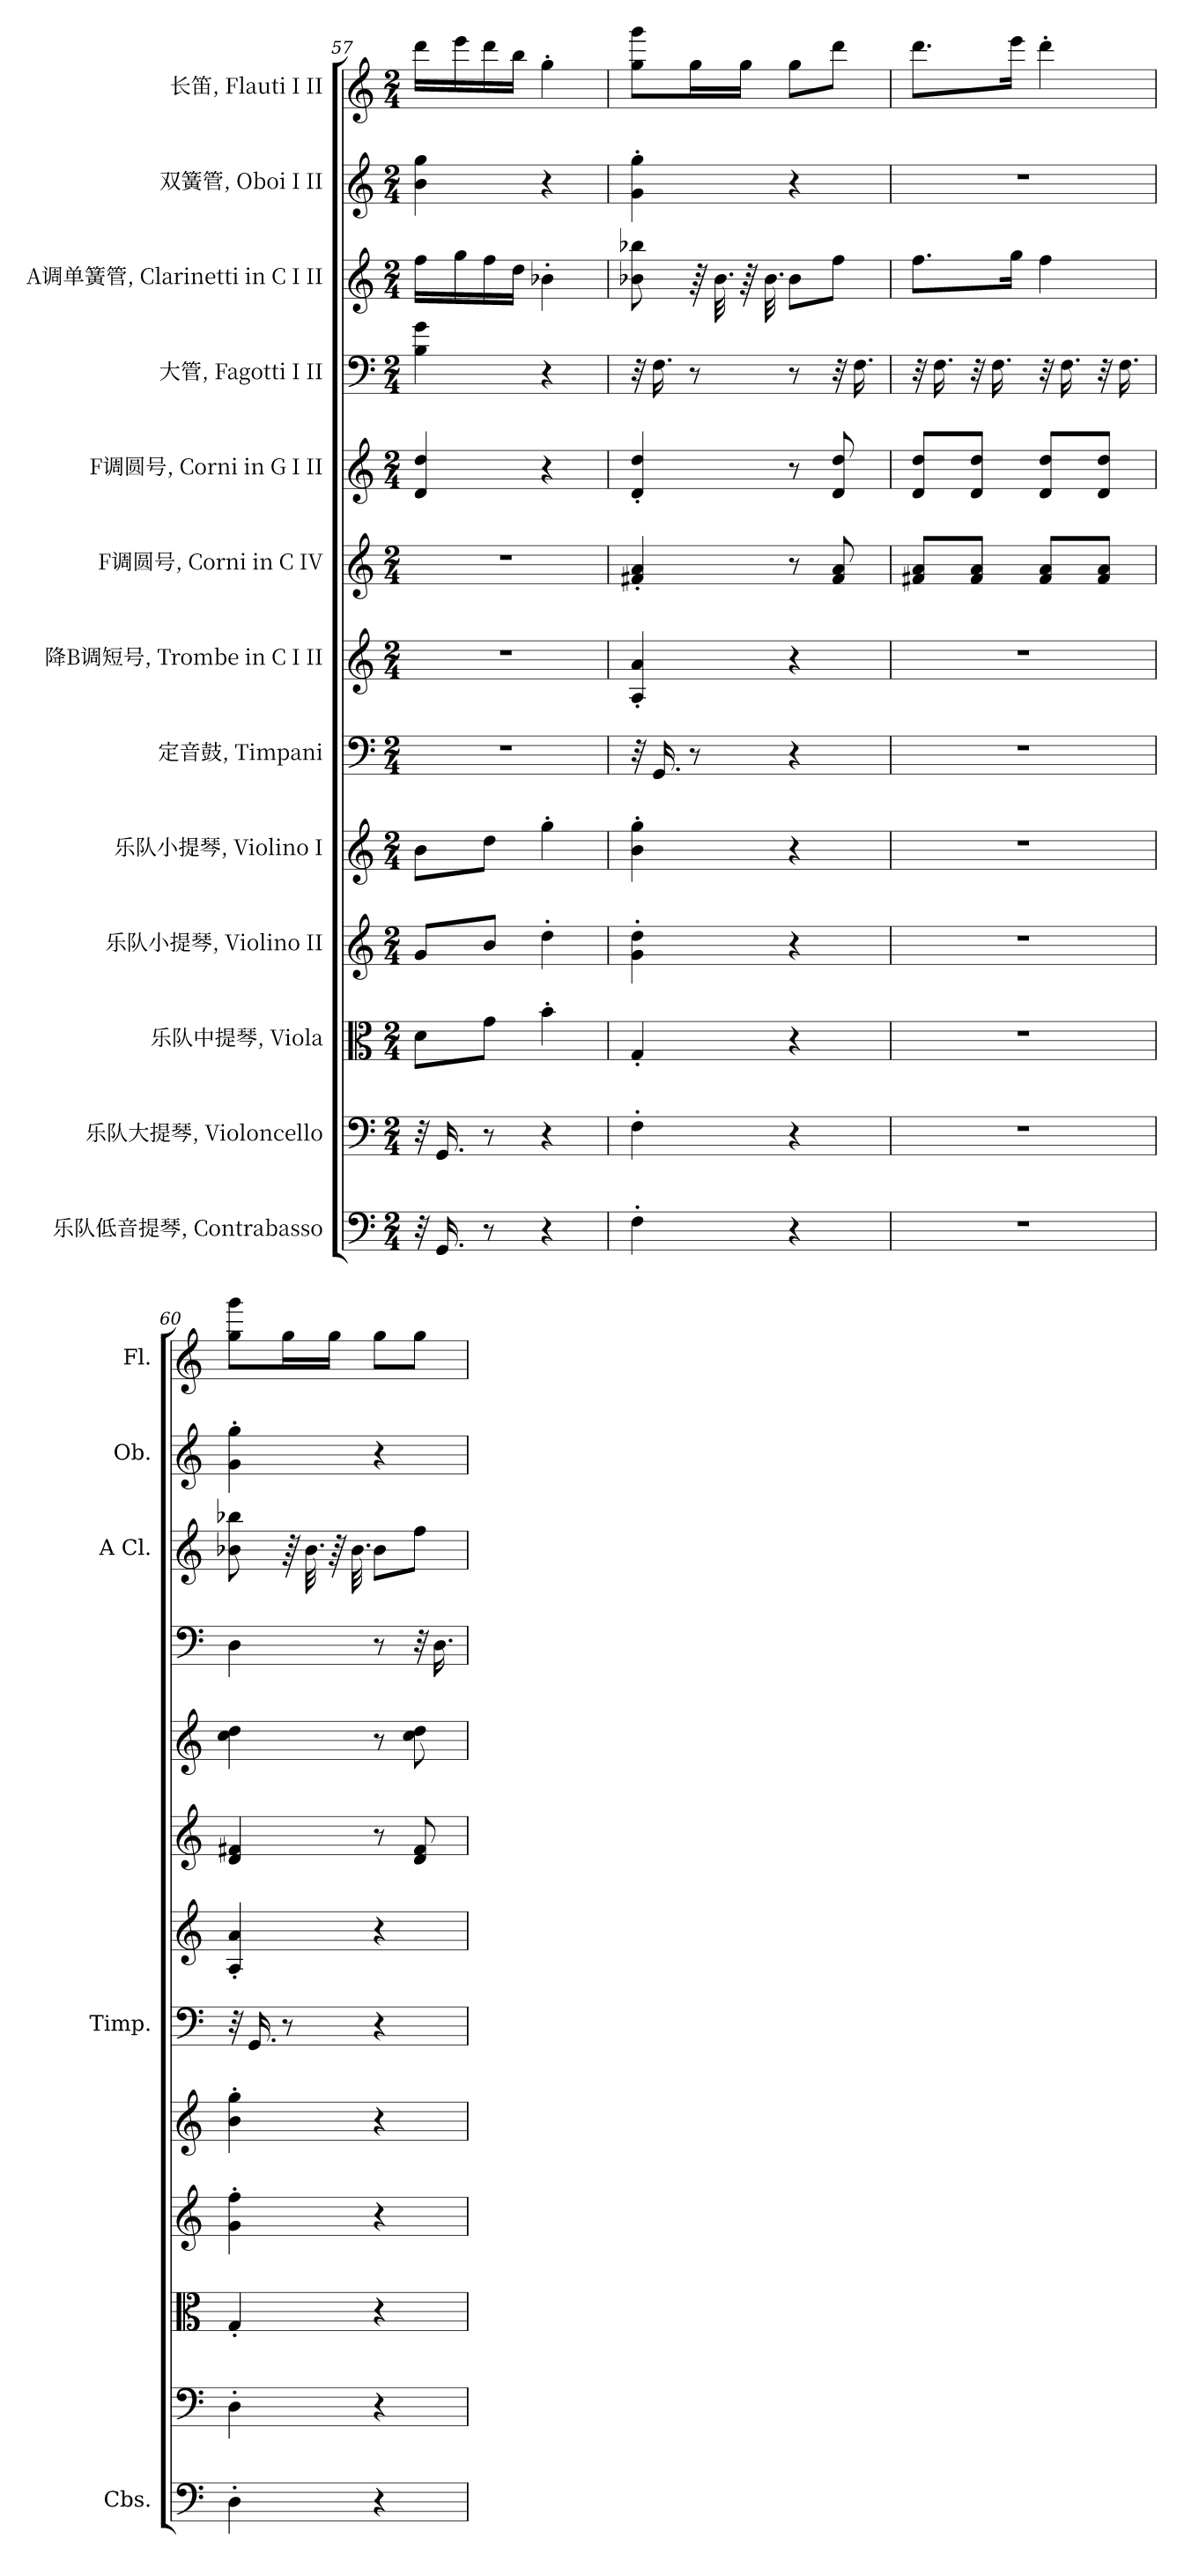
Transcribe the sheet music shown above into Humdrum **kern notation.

**kern	**kern	**kern	**kern	**kern	**kern	**kern	**kern	**kern	**kern	**kern	**kern	**kern
*part13	*part12	*part11	*part10	*part9	*part8	*part7	*part6	*part5	*part4	*part3	*part2	*part1
*staff13	*staff12	*staff11	*staff10	*staff9	*staff8	*staff7	*staff6	*staff5	*staff4	*staff3	*staff2	*staff1
*I"乐队低音提琴, Contrabasso	*I"乐队大提琴, Violoncello	*I"乐队中提琴, Viola	*I"乐队小提琴, Violino II	*I"乐队小提琴, Violino I	*I"定音鼓, Timpani	*I"降B调短号, Trombe in C I II	*I"F调圆号, Corni in C IV	*I"F调圆号, Corni in G I II	*I"大管, Fagotti I II	*I"A调单簧管, Clarinetti in C I II	*I"双簧管, Oboi I II	*I"长笛, Flauti I II
*I'Cbs.	*	*	*	*	*I'Timp.	*	*	*	*	*I'A Cl.	*I'Ob.	*I'Fl.
*clefF4	*clefF4	*clefC3	*clefG2	*clefG2	*clefF4	*clefG2	*clefG2	*clefG2	*clefF4	*clefG2	*clefG2	*clefG2
*ITrd7c12	*	*	*	*	*	*ITrd1c2	*ITrd4c7	*ITrd4c7	*	*ITrd2c3	*	*
*k[]	*k[]	*k[]	*k[]	*k[]	*k[]	*k[b-e-]	*k[b-]	*k[b-]	*k[]	*k[f#c#g#]	*k[]	*k[]
*M2/4	*M2/4	*M2/4	*M2/4	*M2/4	*M2/4	*M2/4	*M2/4	*M2/4	*M2/4	*M2/4	*M2/4	*M2/4
*MM123	*MM123	*MM123	*MM123	*MM123	*MM123	*MM123	*MM123	*MM123	*MM123	*MM123	*MM123	*MM123
=57	=57	=57	=57	=57	=57	=57	=57	=57	=57	=57	=57	=57
32r	32r	8d\L	8g/L	8b\L	2r	2r	2r	4G/ 4g/	4B\ 4g\	16dd\LL	4b\ 4gg\	16ddd\LL
16.GGG/	16.GG/	.	.	.	.	.	.	.	.	.	.	.
.	.	.	.	.	.	.	.	.	.	16ee\	.	16eee\
8r	8r	8g\J	8b/J	8dd\J	.	.	.	.	.	16dd\	.	16ddd\
.	.	.	.	.	.	.	.	.	.	16b\JJ	.	16bb\JJ
*	*	*	*	*	*	*	*	*	*	*	*	*MM133
4r	4r	4b'\	4dd'\	4gg'\	.	.	.	4r	4r	4gn'\	4r	4gg'\
=58	=58	=58	=58	=58	=58	=58	=58	=58	=58	=58	=58	=58
*	*	*	*	*	*	*	*	*	*	*	*	*MM128
4FF'\	4F'\	4G'/	4g\' 4dd\'	4b\' 4gg\'	32r	4G/' 4g/'	4Bn/' 4d/'	4G/' 4g/'	32r	8gn\ 8ggn\	4g\' 4gg\'	8gg\ 8ggg\L
.	.	.	.	.	16.GG/	.	.	.	16.F\	.	.	.
.	.	.	.	.	8r	.	.	.	8r	64r	.	16gg\L
.	.	.	.	.	.	.	.	.	.	32.g\	.	.
.	.	.	.	.	.	.	.	.	.	64r	.	16gg\JJ
.	.	.	.	.	.	.	.	.	.	32.g\	.	.
*	*	*	*	*	*	*	*	*	*	*	*	*MM135
4r	4r	4r	4r	4r	4r	4r	8r	8r	8r	8g\L	4r	8gg\L
.	.	.	.	.	.	.	8B/ 8d/	8G/ 8g/	32r	8dd\J	.	8ddd\J
.	.	.	.	.	.	.	.	.	16.F\	.	.	.
!!LO:PB:g=z
=59	=59	=59	=59	=59	=59	=59	=59	=59	=59	=59	=59	=59
*	*	*	*	*	*	*	*	*	*	*	*	*MM128
2r	2r	2r	2r	2r	2r	2r	8Bn/ 8d/L	8G/ 8g/L	32r	8.dd\L	2r	8.ddd\L
.	.	.	.	.	.	.	.	.	16.F\	.	.	.
.	.	.	.	.	.	.	8B/ 8d/J	8G/ 8g/J	32r	.	.	.
.	.	.	.	.	.	.	.	.	16.F\	.	.	.
.	.	.	.	.	.	.	.	.	.	16ee\Jk	.	16eee\Jk
*	*	*	*	*	*	*	*	*	*	*	*	*MM135
.	.	.	.	.	.	.	8B/ 8d/L	8G/ 8g/L	32r	4dd\	.	4ddd'\
.	.	.	.	.	.	.	.	.	16.F\	.	.	.
.	.	.	.	.	.	.	8B/ 8d/J	8G/ 8g/J	32r	.	.	.
.	.	.	.	.	.	.	.	.	16.F\	.	.	.
=60	=60	=60	=60	=60	=60	=60	=60	=60	=60	=60	=60	=60
*	*	*	*	*	*	*	*	*	*	*	*	*MM128
4DD'\	4D'\	4G'/	4g\' 4ff\'	4b\' 4gg\'	32r	4G/' 4g/'	4G/ 4Bn/	4f\ 4g\	4D\	8gn\ 8ggn\	4g\' 4gg\'	8gg\ 8ggg\L
.	.	.	.	.	16.GG/	.	.	.	.	.	.	.
.	.	.	.	.	8r	.	.	.	.	64r	.	16gg\L
.	.	.	.	.	.	.	.	.	.	32.g\	.	.
.	.	.	.	.	.	.	.	.	.	64r	.	16gg\JJ
.	.	.	.	.	.	.	.	.	.	32.g\	.	.
*	*	*	*	*	*	*	*	*	*	*	*	*MM135
4r	4r	4r	4r	4r	4r	4r	8r	8r	8r	8g\L	4r	8gg\L
.	.	.	.	.	.	.	8G/ 8B/	8f\ 8g\	32r	8dd\J	.	8gg\J
.	.	.	.	.	.	.	.	.	16.D\	.	.	.
=	=	=	=	=	=	=	=	=	=	=	=	=
*-	*-	*-	*-	*-	*-	*-	*-	*-	*-	*-	*-	*-
